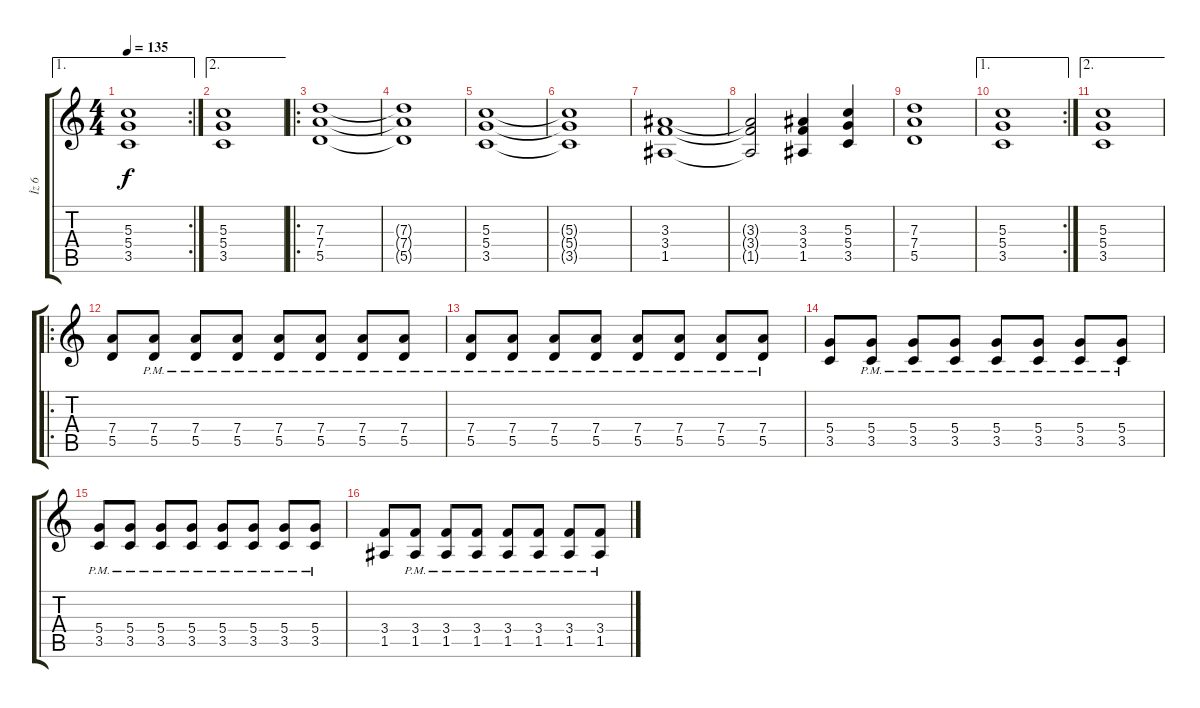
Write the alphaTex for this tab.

\track ("İz 6" "İz 6") {instrument distortionguitar}
\staff {score tabs}
\tuning (E4 B3 G3 D3 A2 E2) {hide}
\ae 1
\rc 2
\ts (4 4)
\tempo 135
\clef g2
\ks c
(5.3 5.4 3.5).1{dy f} |
\ae 2
(5.3 5.4 3.5).1 |
\ro
(7.3 7.4 5.5).1 |
(7.3{t} 7.4{t} 5.5{t}).1 |
(5.3 5.4 3.5).1 |
(5.3{t} 5.4{t} 3.5{t}).1 |
(3.3 3.4 1.5).1 |
(3.3{t} 3.4{t} 1.5{t}).2 (3.3 3.4 1.5).4 (5.3 5.4 3.5).4 |
(7.3 7.4 5.5).1 |
\ae 1
\rc 2
(5.3 5.4 3.5).1 |
\ae 2
(5.3 5.4 3.5).1 |
\ro
(7.4 5.5).8 (7.4{pm} 5.5{pm}).8 (7.4{pm} 5.5{pm}).8 (7.4{pm} 5.5{pm}).8 (7.4{pm} 5.5{pm}).8 (7.4{pm} 5.5{pm}).8 (7.4{pm} 5.5{pm}).8 (7.4{pm} 5.5{pm}).8 |
(7.4{pm} 5.5{pm}).8 (7.4{pm} 5.5{pm}).8 (7.4{pm} 5.5{pm}).8 (7.4{pm} 5.5{pm}).8 (7.4{pm} 5.5{pm}).8 (7.4{pm} 5.5{pm}).8 (7.4{pm} 5.5{pm}).8 (7.4{pm} 5.5{pm}).8 |
(5.4 3.5).8 (5.4{pm} 3.5{pm}).8 (5.4{pm} 3.5{pm}).8 (5.4{pm} 3.5{pm}).8 (5.4{pm} 3.5{pm}).8 (5.4{pm} 3.5{pm}).8 (5.4{pm} 3.5{pm}).8 (5.4{pm} 3.5{pm}).8 |
(5.4{pm} 3.5{pm}).8 (5.4{pm} 3.5{pm}).8 (5.4{pm} 3.5{pm}).8 (5.4{pm} 3.5{pm}).8 (5.4{pm} 3.5{pm}).8 (5.4{pm} 3.5{pm}).8 (5.4{pm} 3.5{pm}).8 (5.4{pm} 3.5{pm}).8 |
(3.4 1.5).8 (3.4{pm} 1.5{pm}).8 (3.4{pm} 1.5{pm}).8 (3.4{pm} 1.5{pm}).8 (3.4{pm} 1.5{pm}).8 (3.4{pm} 1.5{pm}).8 (3.4{pm} 1.5{pm}).8 (3.4{pm} 1.5{pm}).8
